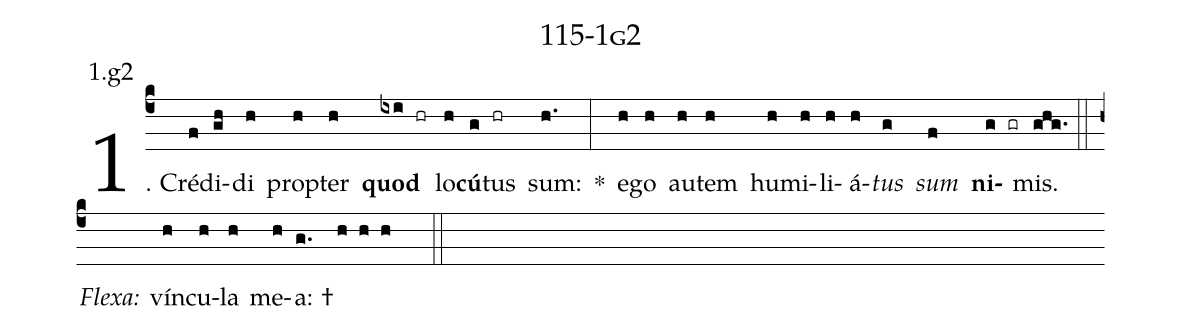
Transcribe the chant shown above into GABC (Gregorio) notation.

name: 115-1g2;
annotation: 1.g2;
%%
(c4)1. Cré(f)di(gh)di(h) pro(h)pter(h) <b>quod</b>(ixi hr) lo(h)<b>cú</b>(g)tus(hr) sum:(h.) *(:) e(h)go(h) au(h)tem(h) hu(h)mi(h)li(h)á(h)<i>tus</i>(g) <i>sum</i>(f) <b>ni</b>(g gr)mis.(ghg.) (::)
<i>Flexa:</i>(////)  vín(h)cu(h)la(h) me(h)a: †(g.//// h h h  ::)
